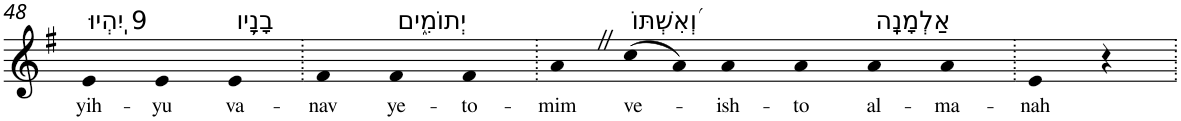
**kern	**text
*part1	*part1
*staff1	*staff1
*I"Piano	*
*I'Pno	*
!!LO:PB:g=z
*clefG2	*
*k[f#]	*
*G:	*
=48	=48
!LO:TX:a:t=9 יִֽהְיוּ	!
!	!LO:LY:b
4e	yih-
!	!LO:LY:b
4e	-yu
!LO:TX:a:t=בָנָ֥יו	!
!	!LO:LY:b
4e	va-
=49.	=49.
!	!LO:LY:b
4f#	-nav
!LO:TX:a:t=יְתוֹמִ֑ים	!
!	!LO:LY:b
4f#	ye-
!	!LO:LY:b
4f#	-to-
=50.	=50.
!	!LO:LY:b
4aZ	-mim
!LO:TX:a:t=וְ֝אִשְׁתּוֹ	!
!	!LO:LY:b
(>8cc	ve-
8a)	.
!	!LO:LY:b
4a	-ish-
!	!LO:LY:b
4a	-to
!LO:TX:a:t=אַלְמָנָֽה	!
!	!LO:LY:b
4a	al-
!	!LO:LY:b
4a	-ma-
=51.	=51.
!	!LO:LY:b
4e	-nah
4r	.
=.	=.
*-	*-
